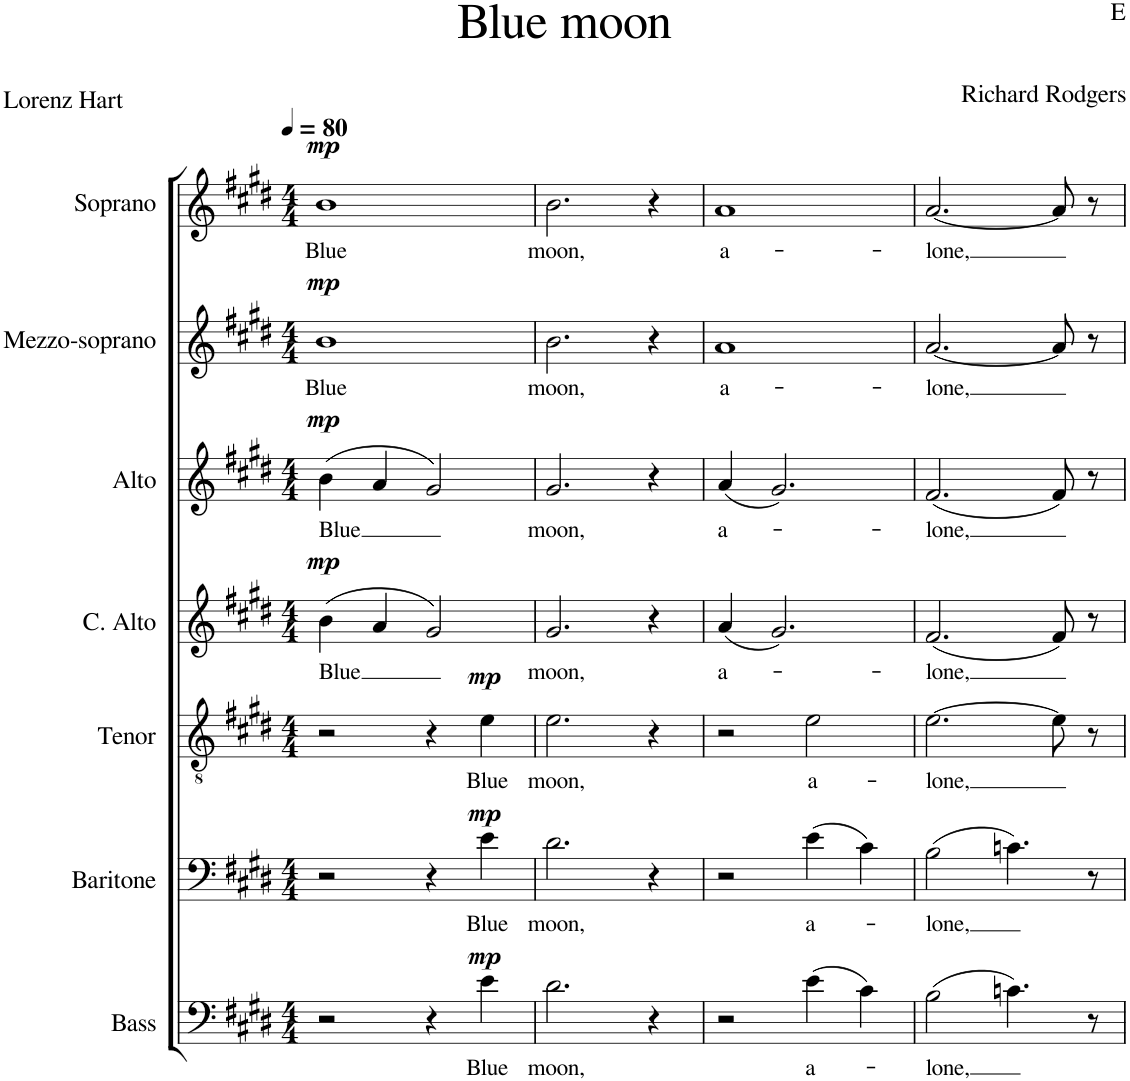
**kern	**text	**dynam	**kern	**text	**dynam	**kern	**text	**dynam	**kern	**text	**dynam	**kern	**text	**dynam	**kern	**text	**dynam	**kern	**text	**dynam
*part7	*part7	*part7	*part6	*part6	*part6	*part5	*part5	*part5	*part4	*part4	*part4	*part3	*part3	*part3	*part2	*part2	*part2	*part1	*part1	*part1
*staff7	*staff7	*staff7	*staff6	*staff6	*staff6	*staff5	*staff5	*staff5	*staff4	*staff4	*staff4	*staff3	*staff3	*staff3	*staff2	*staff2	*staff2	*staff1	*staff1	*staff1
*I"Bass	*	*	*I"Baritone	*	*	*I"Tenor	*	*	*I"C. Alto	*	*	*I"Alto	*	*	*I"Mezzo-soprano	*	*	*I"Soprano	*	*
*I'B.	*	*	*I'Bar.	*	*	*I'T.	*	*	*I'CA.	*	*	*I'A.	*	*	*I'Mzs.	*	*	*I'S.	*	*
*clefF4	*	*	*clefF4	*	*	*clefGv2	*	*	*clefG2	*	*	*clefG2	*	*	*clefG2	*	*	*clefG2	*	*
*k[f#c#g#d#]	*	*	*k[f#c#g#d#]	*	*	*k[f#c#g#d#]	*	*	*k[f#c#g#d#]	*	*	*k[f#c#g#d#]	*	*	*k[f#c#g#d#]	*	*	*k[f#c#g#d#]	*	*
*M4/4	*	*	*M4/4	*	*	*M4/4	*	*	*M4/4	*	*	*M4/4	*	*	*M4/4	*	*	*M4/4	*	*
*MM80	*	*	*MM80	*	*	*MM80	*	*	*MM80	*	*	*MM80	*	*	*MM80	*	*	*MM80	*	*
=1	=1	=1	=1	=1	=1	=1	=1	=1	=1	=1	=1	=1	=1	=1	=1	=1	=1	=1	=1	=1
!	!	!	!	!	!	!	!	!	!	!LO:LY:b	!LO:DY:a	!	!LO:LY:b	!LO:DY:a	!	!LO:LY:b	!LO:DY:a	!	!LO:LY:b	!LO:DY:a
2r	.	.	2r	.	.	2r	.	.	(4b\	Blue	mp	(4b\	Blue	mp	1b	Blue	mp	1b	Blue	mp
.	.	.	.	.	.	.	.	.	4a/	.	.	4a/	.	.	.	.	.	.	.	.
4r	.	.	4r	.	.	4r	.	.	2g#/)	.	.	2g#/)	.	.	.	.	.	.	.	.
!	!LO:LY:b	!LO:DY:a	!	!LO:LY:b	!LO:DY:a	!	!LO:LY:b	!LO:DY:a	!	!	!	!	!	!	!	!	!	!	!	!
4e\	Blue	mp	4e\	Blue	mp	4e\	Blue	mp	.	.	.	.	.	.	.	.	.	.	.	.
=2	=2	=2	=2	=2	=2	=2	=2	=2	=2	=2	=2	=2	=2	=2	=2	=2	=2	=2	=2	=2
!	!LO:LY:b	!	!	!LO:LY:b	!	!	!LO:LY:b	!	!	!LO:LY:b	!	!	!LO:LY:b	!	!	!LO:LY:b	!	!	!LO:LY:b	!
2.d#\	moon,	.	2.d#\	moon,	.	2.e\	moon,	.	2.g#/	moon,	.	2.g#/	moon,	.	2.b\	moon,	.	2.b\	moon,	.
4r	.	.	4r	.	.	4r	.	.	4r	.	.	4r	.	.	4r	.	.	4r	.	.
=3	=3	=3	=3	=3	=3	=3	=3	=3	=3	=3	=3	=3	=3	=3	=3	=3	=3	=3	=3	=3
!	!	!	!	!	!	!	!	!	!	!LO:LY:b	!	!	!LO:LY:b	!	!	!LO:LY:b	!	!	!LO:LY:b	!
2r	.	.	2r	.	.	2r	.	.	(4a/	a-	.	(4a/	a-	.	1a	a-	.	1a	a-	.
.	.	.	.	.	.	.	.	.	2.g#/)	.	.	2.g#/)	.	.	.	.	.	.	.	.
!	!LO:LY:b	!	!	!LO:LY:b	!	!	!LO:LY:b	!	!	!	!	!	!	!	!	!	!	!	!	!
(4e\	a-	.	(4e\	a-	.	2e\	a-	.	.	.	.	.	.	.	.	.	.	.	.	.
4c#\)	.	.	4c#\)	.	.	.	.	.	.	.	.	.	.	.	.	.	.	.	.	.
=4	=4	=4	=4	=4	=4	=4	=4	=4	=4	=4	=4	=4	=4	=4	=4	=4	=4	=4	=4	=4
!	!LO:LY:b	!	!	!LO:LY:b	!	!	!LO:LY:b	!	!	!LO:LY:b	!	!	!LO:LY:b	!	!	!LO:LY:b	!	!	!LO:LY:b	!
(2B\	-lone,	.	(2B\	-lone,	.	[2.e\	-lone,	.	(2.f#/	-lone,	.	(2.f#/	-lone,	.	[2.a/	-lone,	.	[2.a/	-lone,	.
4.cn\)	.	.	4.cn\)	.	.	.	.	.	.	.	.	.	.	.	.	.	.	.	.	.
.	.	.	.	.	.	8e\]	.	.	8f#/)	.	.	8f#/)	.	.	8a/]	.	.	8a/]	.	.
8r	.	.	8r	.	.	8r	.	.	8r	.	.	8r	.	.	8r	.	.	8r	.	.
=	=	=	=	=	=	=	=	=	=	=	=	=	=	=	=	=	=	=	=	=
*-	*-	*-	*-	*-	*-	*-	*-	*-	*-	*-	*-	*-	*-	*-	*-	*-	*-	*-	*-	*-
